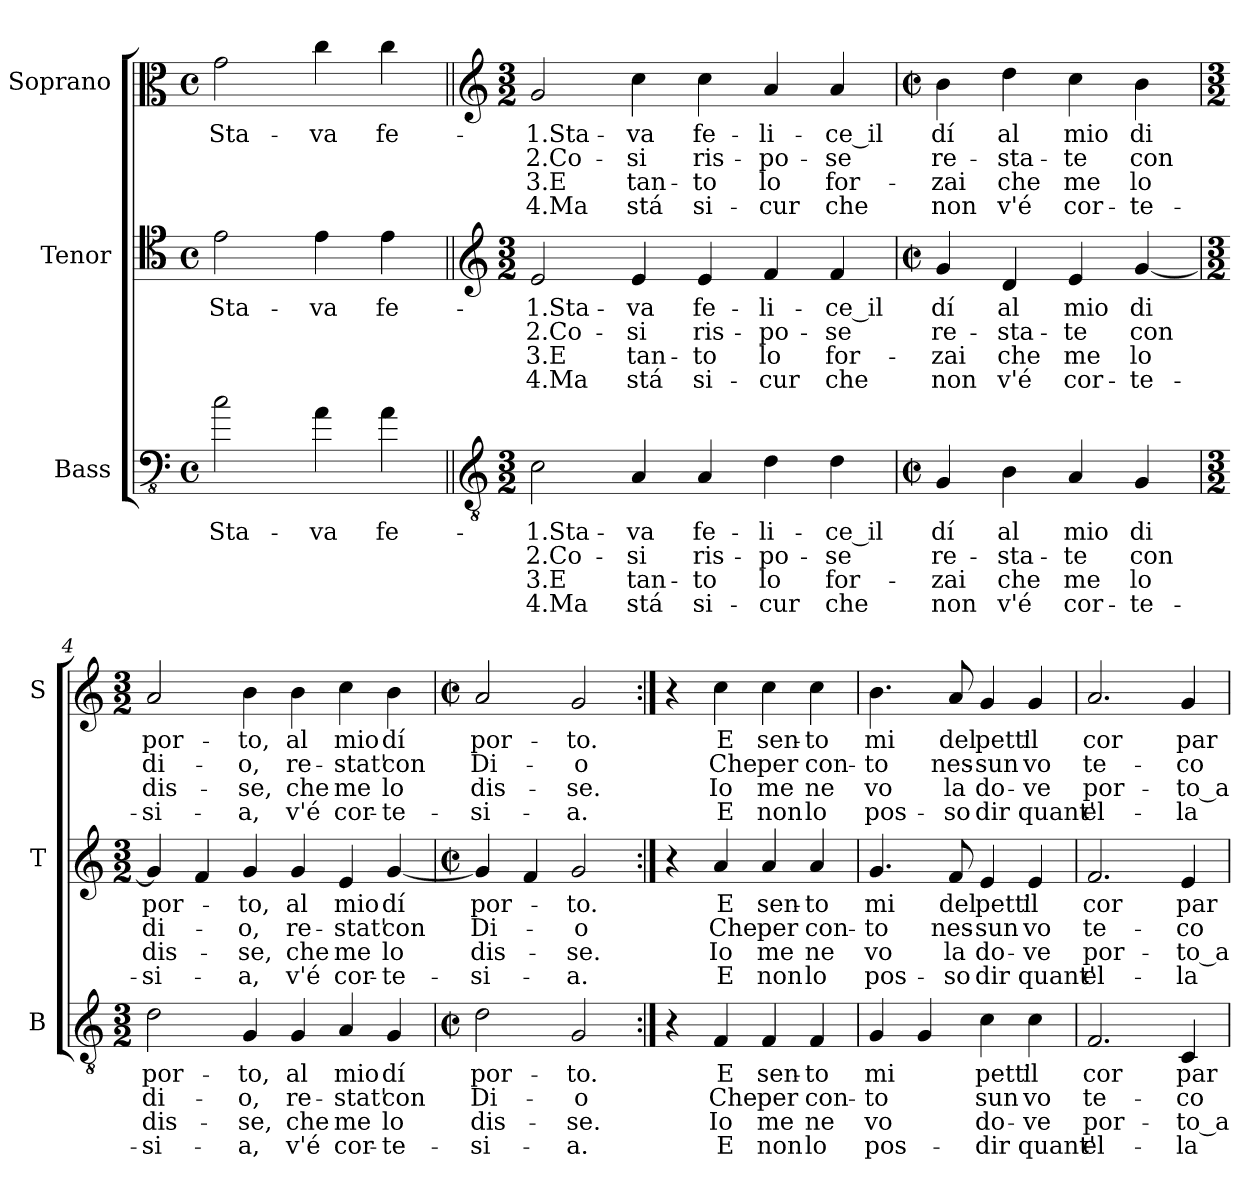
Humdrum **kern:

**kern	**text	**text	**text	**text	**kern	**text	**text	**text	**text	**kern	**text	**text	**text	**text
*part3	*part3	*part3	*part3	*part3	*part2	*part2	*part2	*part2	*part2	*part1	*part1	*part1	*part1	*part1
*staff3	*staff3	*staff3	*staff3	*staff3	*staff2	*staff2	*staff2	*staff2	*staff2	*staff1	*staff1	*staff1	*staff1	*staff1
*I"Bass	*	*	*	*	*I"Tenor	*	*	*	*	*I"Soprano	*	*	*	*
*I'B	*	*	*	*	*I'T	*	*	*	*	*I'S	*	*	*	*
*clefFv4	*	*	*	*	*clefC4	*	*	*	*	*clefC3	*	*	*	*
*k[]	*	*	*	*	*k[]	*	*	*	*	*k[]	*	*	*	*
*C:	*	*	*	*	*C:	*	*	*	*	*C:	*	*	*	*
*M4/4	*	*	*	*	*M4/4	*	*	*	*	*M4/4	*	*	*	*
*met(c)	*	*	*	*	*met(c)	*	*	*	*	*met(c)	*	*	*	*
=1	=1	=1	=1	=1	=1	=1	=1	=1	=1	=1	=1	=1	=1	=1
!LO:N:head=open	!	!	!	!	!LO:N:head=open	!	!	!	!	!LO:N:head=open	!	!	!	!
2c\	Sta-	.	.	.	2e\	-Sta-	.	.	.	2g\	Sta-	.	.	.
!LO:N:head=solid	!	!	!	!	!LO:N:head=solid	!	!	!	!	!LO:N:head=solid	!	!	!	!
4A\	-va	.	.	.	4e\	va	.	.	.	4cc\	-va	.	.	.
!LO:N:head=solid	!	!	!	!	!LO:N:head=solid	!	!	!	!	!LO:N:head=solid	!	!	!	!
4A\	fe-	.	.	.	4e\	-fe-	.	.	.	4cc\	fe-	.	.	.
=2||	=2||	=2||	=2||	=2||	=2||	=2||	=2||	=2||	=2||	=2||	=2||	=2||	=2||	=2||
*clefGv2	*	*	*	*	*clefG2	*	*	*	*	*clefG2	*	*	*	*
*M3/2	*	*	*	*	*M3/2	*	*	*	*	*M3/2	*	*	*	*
2c\	-1.Sta-	2.Co-	3.E	4.Ma	2e/	-1.Sta-	2.Co-	3.E	4.Ma	2g/	-1.Sta-	2.Co-	3.E	4.Ma
4A/	-va	-si	tan-	stá	4e/	va	-si	tan-	stá	4cc\	-va	-si	tan-	stá
4A/	fe-	ris-	-to	si-	4e/	-fe-	ris-	-to	si-	4cc\	fe-	ris-	-to	si-
4d\	-li-	-po-	lo	-cur	4f/	-li-	-po-	lo	-cur	4a/	-li-	-po-	lo	-cur
4d\	-ce_il	-se	for-	che	4f/	ce_il	-se	for-	che	4a/	-ce_il	-se	for-	che
=3	=3	=3	=3	=3	=3	=3	=3	=3	=3	=3	=3	=3	=3	=3
*M2/2	*	*	*	*	*M2/2	*	*	*	*	*M2/2	*	*	*	*
*met(c|)	*	*	*	*	*met(c|)	*	*	*	*	*met(c|)	*	*	*	*
4G/	dí	re-	-zai	non	4g/	dí	re-	-zai	non	4b\	dí	re-	-zai	non
4B\	al	-sta-	che	v'é	4d/	al	-sta-	che	v'é	4dd\	al	-sta-	che	v'é
4A/	mio	-te	me	cor-	4e/	mio	-te	me	cor-	4cc\	mio	-te	me	cor-
4G/	di	con	lo	-te-	[4g/	di	con	lo	-te-	4b\	di	con	lo	-te-
!!LO:LB:g=z
=4	=4	=4	=4	=4	=4	=4	=4	=4	=4	=4	=4	=4	=4	=4
*M3/2	*	*	*	*	*M3/2	*	*	*	*	*M3/2	*	*	*	*
2d\	por-	di-	dis-	-si-	4g/]	por-	di-	dis-	-si-	2a/	por-	di-	dis-	-si-
.	.	.	.	.	4f/	.	.	.	.	.	.	.	.	.
4G/	-to,	-o,	-se,	-a,	4g/	-to,	-o,	-se,	-a,	4b\	-to,	-o,	-se,	-a,
4G/	al	re-	che	v'é	4g/	al	re-	che	v'é	4b\	al	re-	che	v'é
4A/	mio	-stat'	me	cor-	4e/	mio	-stat'	me	cor-	4cc\	mio	-stat'	me	cor-
4G/	dí	con	lo	-te-	[4g/	dí	con	lo	-te-	4b\	dí	con	lo	-te-
=5	=5	=5	=5	=5	=5	=5	=5	=5	=5	=5	=5	=5	=5	=5
*M2/2	*	*	*	*	*M2/2	*	*	*	*	*M2/2	*	*	*	*
*met(c|)	*	*	*	*	*met(c|)	*	*	*	*	*met(c|)	*	*	*	*
2d\	por-	Di-	dis-	-si-	4g/]	por-	Di-	dis-	-si-	2a/	por-	Di-	dis-	-si-
.	.	.	.	.	4f/	.	.	.	.	.	.	.	.	.
2G/	-to.	-o	-se.	-a.	2g/	-to.	-o	-se.	-a.	2g/	-to.	-o	-se.	-a.
=6:|!	=6:|!	=6:|!	=6:|!	=6:|!	=6:|!	=6:|!	=6:|!	=6:|!	=6:|!	=6:|!	=6:|!	=6:|!	=6:|!	=6:|!
4r	.	.	.	.	4r	.	.	.	.	4r	.	.	.	.
4F/	E	Che	Io	E	4a/	E	Che	Io	E	4cc\	E	Che	Io	E
4F/	sen-	per	me	non	4a/	sen-	per	me	non	4cc\	sen-	per	me	non
4F/	-to	con-	ne	lo	4a/	-to	con-	ne	lo	4cc\	-to	con-	ne	lo
=7	=7	=7	=7	=7	=7	=7	=7	=7	=7	=7	=7	=7	=7	=7
4G/	mi	-to	vo	pos-	4.g/	mi	-to	vo	pos-	4.b\	mi	-to	vo	pos-
4G/	.	.	.	.	.	.	.	.	.	.	.	.	.	.
.	.	.	.	.	8f/	del	nes-	la	-so	8a/	del	nes-	la	-so
4c\	pett'	sun	do-	-dir	4e/	pett'	-sun	do-	dir	4g/	pett'	-sun	do-	dir
4c\	il	vo	-ve	quant'	4e/	il	vo	-ve	quant'	4g/	il	vo	-ve	quant'
!!LO:PB:g=z
=8	=8	=8	=8	=8	=8	=8	=8	=8	=8	=8	=8	=8	=8	=8
2.F/	cor	te-	por-	el-	2.f/	cor	te-	por-	el-	2.a/	cor	te-	por-	el-
4C/	par-	-co	-to_a	-la	4e/	par-	-co	-to_a	-la	4g/	par-	-co	-to_a	-la
=	=	=	=	=	=	=	=	=	=	=	=	=	=	=
*-	*-	*-	*-	*-	*-	*-	*-	*-	*-	*-	*-	*-	*-	*-
